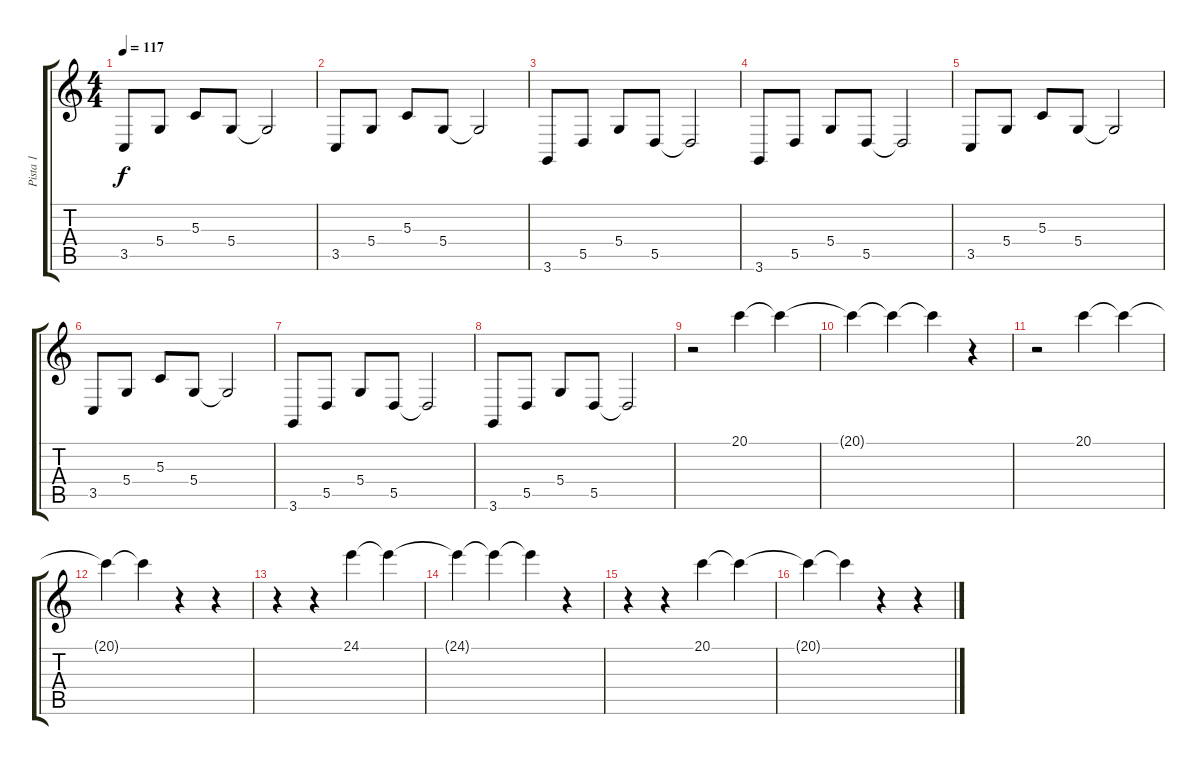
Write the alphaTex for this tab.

\track ("Pista 1" "Pista 1") {instrument orchestralharp}
\staff {score tabs}
\tuning (E4 B3 G3 D3 A2 E2) {hide}
\ts (4 4)
\tempo 117
\clef g2
\ks c
3.5.8{dy f} 5.4.8 5.3.8 5.4.8 5.4{t}.2 |
3.5.8 5.4.8 5.3.8 5.4.8 5.4{t}.2 |
3.6.8 5.5.8 5.4.8 5.5.8 5.5{t}.2 |
3.6.8 5.5.8 5.4.8 5.5.8 5.5{t}.2 |
3.5.8 5.4.8 5.3.8 5.4.8 5.4{t}.2 |
3.5.8 5.4.8 5.3.8 5.4.8 5.4{t}.2 |
3.6.8 5.5.8 5.4.8 5.5.8 5.5{t}.2 |
3.6.8 5.5.8 5.4.8 5.5.8 5.5{t}.2 |
r.2 20.1.4 20.1{t}.4 |
20.1{t}.4 20.1{t}.4 20.1{t}.4 r.4 |
r.2 20.1.4 20.1{t}.4 |
20.1{t}.4 20.1{t}.4 r.4 r.4 |
r.4 r.4 24.1.4 24.1{t}.4 |
24.1{t}.4 24.1{t}.4 24.1{t}.4 r.4 |
r.4 r.4 20.1.4 20.1{t}.4 |
20.1{t}.4 20.1{t}.4 r.4 r.4
